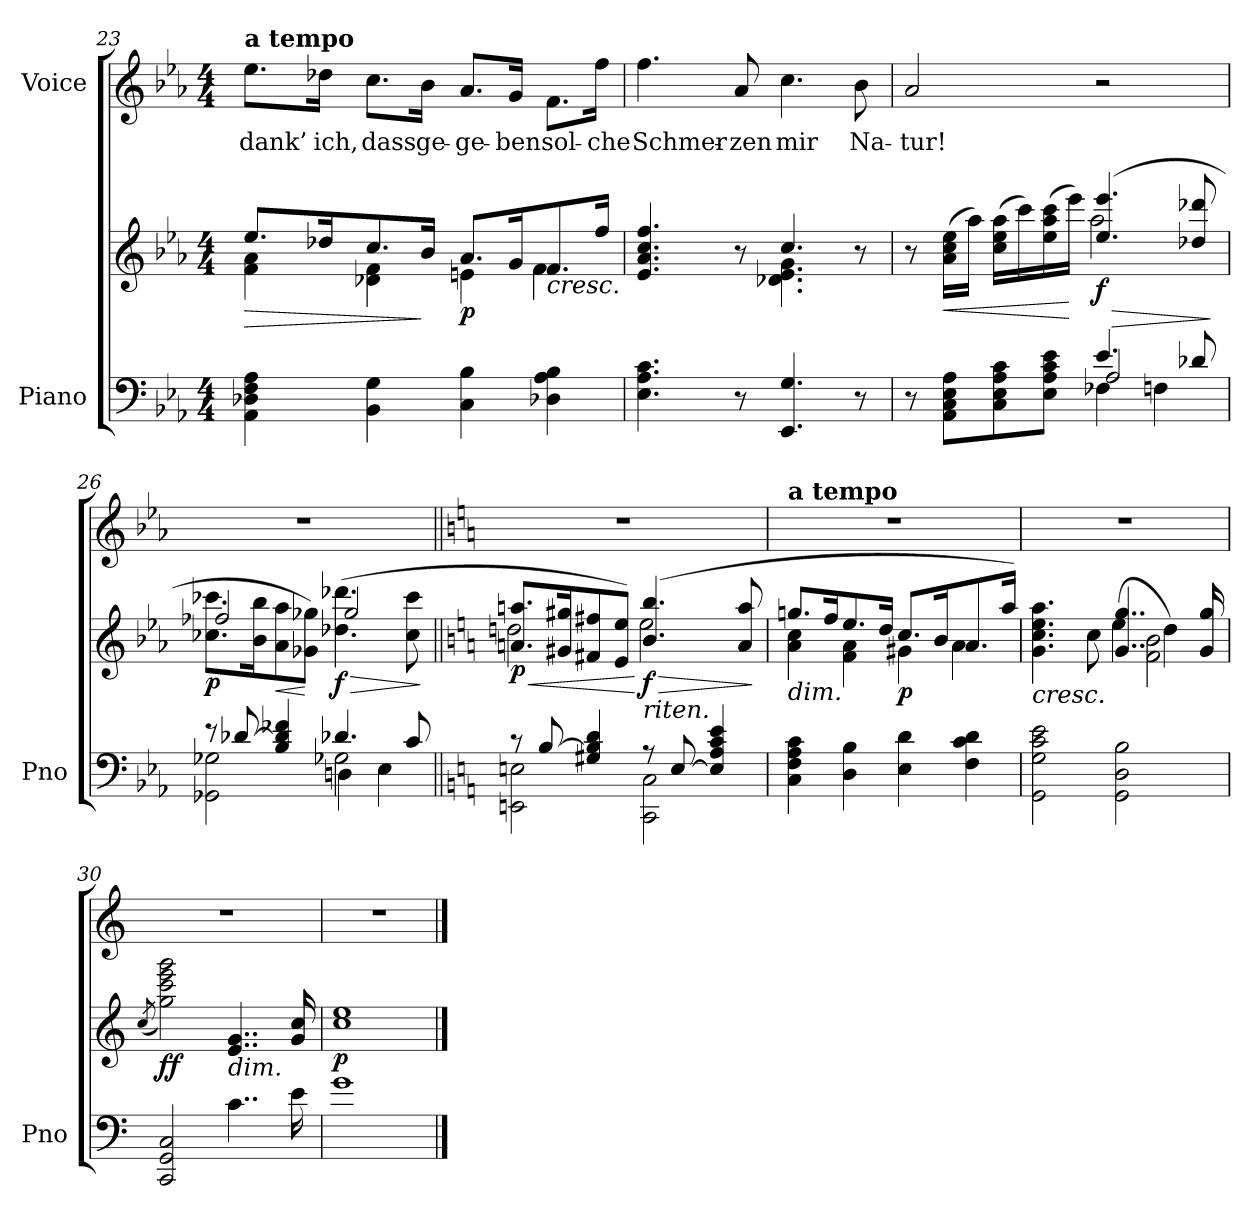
**kern	**kern	**dynam	**kern	**text
*part2	*part2	*part2	*part1	*part1
*staff3	*staff2	*staff2/3	*staff1	*staff1
*I"Piano	*	*	*I"Voice	*
*I'Pno	*	*	*	*
*clefF4	*clefG2	*	*clefG2	*
*k[b-e-a-]	*k[b-e-a-]	*	*k[b-e-a-]	*
*M4/4	*M4/4	*	*M4/4	*
=23	=23	=23	=23	=23
!	!	!	!LO:TX:a:B:t=a tempo	!
!	!	!LO:HP:b	!	!LO:LY:b
*	*^	*	*	*
4AA-\ 4D-X\ 4F\ 4A-\	8.ee-/L	4f\ 4a-\	>	8.ee-\L	dank’
!	!	!	!	!	!LO:LY:b
.	16dd-X/K	.	.	16dd-X\Jk	ich,
!	!	!	!	!	!LO:LY:b
4BB-\ 4G\	8.cc/	4d-X\ 4f\	.	8.cc\L	dass
!	!	!	!	!	!LO:LY:b
.	16b-/Jk	.	]	16b-\Jk	ge-
!	!	!	!LO:DY:b	!	!LO:LY:b
4C\ 4B-\	8.a-/L	4en\	p	8.a-/L	-ge-
!	!	!	!	!	!LO:LY:b
.	16g/K	.	.	16g/Jk	-ben
!	!LO:TX:b:i:t=cresc.	!	!	!	!
!	!	!	!	!	!LO:LY:b
4D-X\ 4A-\ 4B-\	8.f/	4f\	.	8.f\L	sol-
!	!	!	!	!	!LO:LY:b
.	16ff/Jk	.	.	16ff\Jk	-che
!!LO:LB:g=z
=24	=24	=24	=24	=24	=24
!	!	!	!	!	!LO:LY:b
4.E-\ 4.A-\ 4.c\	4.e-/ 4.a-/ 4.cc/ 4.ff/	2ryy	.	4.ff\	Schmer-
!	!	!	!	!	!LO:LY:b
8r	8r	.	.	8a-/	-zen
!	!	!	!	!	!LO:LY:b
4.EE-/ 4.G/	4.cc/	4.d-X\ 4.e-\ 4.g\	.	4.cc\	mir
!	!	!	!	!	!LO:LY:b
8r	8r	8ryy	.	8b-\	Na-
=25	=25	=25	=25	=25	=25
*^	*	*	*	*	*
*	*^	*	*	*	*	*
!	!	!	!	!	!	!	!LO:LY:b
8r	2ryy	2ryy	8r	2ryy	.	2a-/	-tur!
!	!	!	!	!	!LO:HP:b	!	!
8AA-\ 8C\ 8E-\ 8A-\L	.	.	(>16a-\ 16cc\ 16ee-\LL	.	<	.	.
.	.	.	16aa-\JJ)	.	.	.	.
8C\ 8E-\ 8A-\ 8c\	.	.	(>16cc\ 16ee-\ 16aa-\LL	.	.	.	.
.	.	.	16ccc\)	.	.	.	.
8E-\ 8A-\ 8c\ 8e-\J	.	.	(>16ee-\ 16aa-\ 16ccc\	.	.	.	.
.	.	.	16eee-\JJ)	.	[	.	.
!	!	!	!	!	!LO:HP:b	!	!
!	!	!	!	!	!LO:DY:n=1:b	!	!
4.e-/	2A-/	4F-X\	(4.ee-/ 4.eee-/	2aa-\	> f	2r	.
.	.	4Fn\	.	.	.	.	.
8d-X/	.	.	8dd-X/ 8ddd-X/	.	.	.	.
*v	*v	*v	*	*	*	*	*
*	*v	*v	*	*	*
.	.	]	.	.
=26	=26	=26	=26	=26
*^	*^	*	*	*
*	*^	*	*	*	*	*
!	!	!	!	!	!LO:DY:b	!	!
8r	2GG-X\ 2G-X\	2ryy	8.cc-X\ 8.ccc-X\L	2ff-X/	p	1r	.
[8d-X/	.	.	.	.	.	.	.
.	.	.	16b-\ 16bb-\K	.	.	.	.
!	!	!	!	!	!LO:HP:b	!	!
4B-/ 4d-/] 4f-X/	.	.	8a-\ 8aa-\	.	<	.	.
.	.	.	8g-X\ 8gg-X\J)	.	[	.	.
!	!	!	!	!	!LO:HP:b	!	!
!	!	!	!	!	!LO:DY:n=1:b	!	!
4.d-X/	2G-X\	4Dn\	(>4.dd-X\ 4.ddd-X\	2gg-/	> f	.	.
.	.	4E-\	.	.	.	.	.
8c/	.	.	8cc-\ 8ccc-\	.	.	.	.
*v	*v	*v	*	*	*	*	*
*	*v	*v	*	*	*
.	.	]	.	.
!!LO:LB:g=z
=27||	=27||	=27||	=27||	=27||
*k[]	*k[]	*	*k[]	*
*^	*	*	*	*
!	!	!	!LO:HP:b	!	!
*	*	*^	*	*	*
!	!	!	!	!LO:DY:n=1:b	!	!
8r	2EEn\ 2En\	8.an/ 8.aan/L	2ddn\	< p	1r	.
[8B/	.	.	.	.	.	.
.	.	16g#X/ 16gg#X/K	.	.	.	.
4G#X/ 4B/] 4d/	.	8f#X/ 8ff#X/	.	.	.	.
.	.	8e/ 8ee/J)	.	.	.	.
!	!	!LO:TX:b:i:t=riten.	!	!	!	!
!	!	!	!	!LO:HP:n=1:b	!	!
!	!	!	!	!LO:DY:n=2:b	!	!
8r	2CC\ 2C\	(4.b/ 4.bb/	2ee\	[ > f	.	.
[<8E/	.	.	.	.	.	.
4E/] 4A/ 4c/ 4e/	.	.	.	.	.	.
.	.	8a/ 8aa/	.	.	.	.
*v	*v	*	*	*	*	*
*	*v	*v	*	*	*
.	.	]	.	.
=28	=28	=28	=28	=28
*	*^	*	*	*
!	!	!	!	!LO:TX:a:B:t=a tempo	!
!	!LO:TX:b:i:t=dim.	!	!	!	!
4C\ 4F\ 4A\ 4c\	8.ggn/L	4a\ 4cc\	.	1r	.
.	16ff/K	.	.	.	.
4D\ 4B\	8.ee/	4f\ 4a\	.	.	.
.	16dd/Jk	.	.	.	.
!	!	!	!LO:DY:b	!	!
4E\ 4d\	8.cc/L	4g#X\	p	.	.
.	16b/K	.	.	.	.
4F\ 4c\ 4d\	8.a/	4a\	.	.	.
.	16aa/Jk)	.	.	.	.
=29	=29	=29	=29	=29	=29
*	*	*^	*	*	*
!	!LO:TX:b:i:t=cresc.	!	!	!	!	!
2GG\ 2G\ 2c\ 2e\	4.g\ 4.cc\ 4.ee\ 4.aa\	2ryy	2ryy	.	1r	.
.	8cc\	.	.	.	.	.
2GG\ 2D\ 2B\	4..g/ 4..gg/	2f\ 2b\	(4ee\	.	.	.
.	.	.	4dd\)	.	.	.
.	16g/ 16gg/	.	.	.	.	.
*	*v	*v	*v	*	*	*
=30	=30	=30	=30	=30
.	(8qcc/	.	.	.
!	!	!LO:DY:b	!	!
2CC/ 2GG/ 2C/	2gg\ 2ccc\ 2eee\ 2ggg\)	ff	1r	.
!	!LO:TX:b:i:t=dim.	!	!	!
4..c\	4..e/ 4..g/	.	.	.
16e\	16g/ 16cc/	.	.	.
=31	=31	=31	=31	=31
!	!	!LO:DY:b	!	!
1g	1cc 1ee	p	1r	.
==	==	==	==	==
*-	*-	*-	*-	*-
